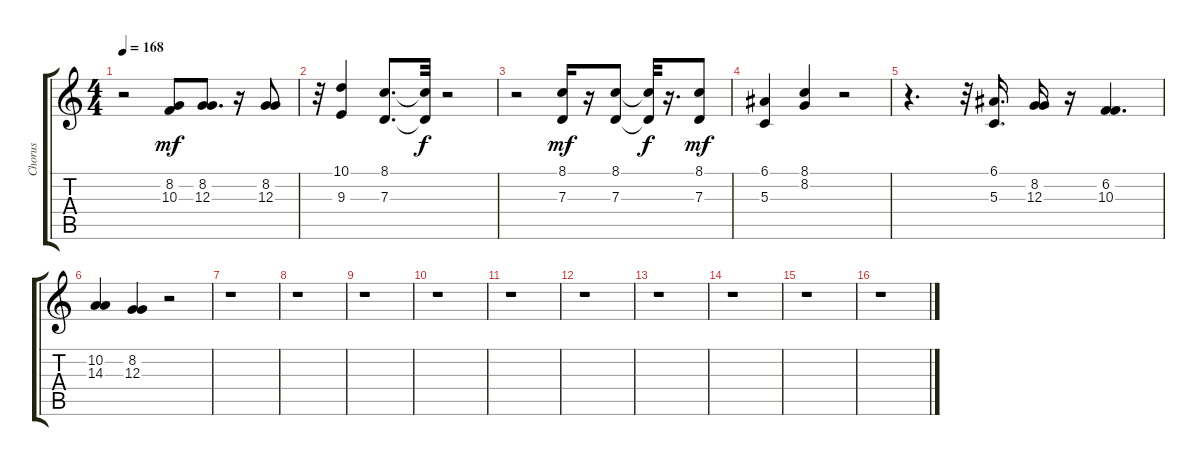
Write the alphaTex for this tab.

\track ("Chorus" "Chorus") {instrument lead6voice}
\staff {score tabs}
\tuning (E4 B3 G3 D3 A2 E2) {hide}
\ts (4 4)
\tempo 168
\clef g2
\ks c
r.2{dy f} (8.2 10.3).8{dy mf} (8.2 12.3).8{d} r.16 (8.2 12.3).8 |
r.32 (10.1 9.3).4 (8.1 7.3).8{d} (8.1{t} 7.3{t}).32{dy f} r.2 |
r.2 (8.1 7.3).16{dy mf} r.16 (8.1 7.3).8 (8.1{t} 7.3{t}).32{dy f} r.16{d} (8.1 7.3).8{dy mf} |
(6.1 5.3).4 (8.1 8.2).4 r.2 |
r.4{d} r.32 (6.1 5.3).16{d} (8.2 12.3).16 r.16 (6.2 10.3).4{d} |
(10.2 14.3).4 (8.2 12.3).4 r.2 |
r.1 |
r.1 |
r.1 |
r.1 |
r.1 |
r.1 |
r.1 |
r.1 |
r.1 |
r.1
